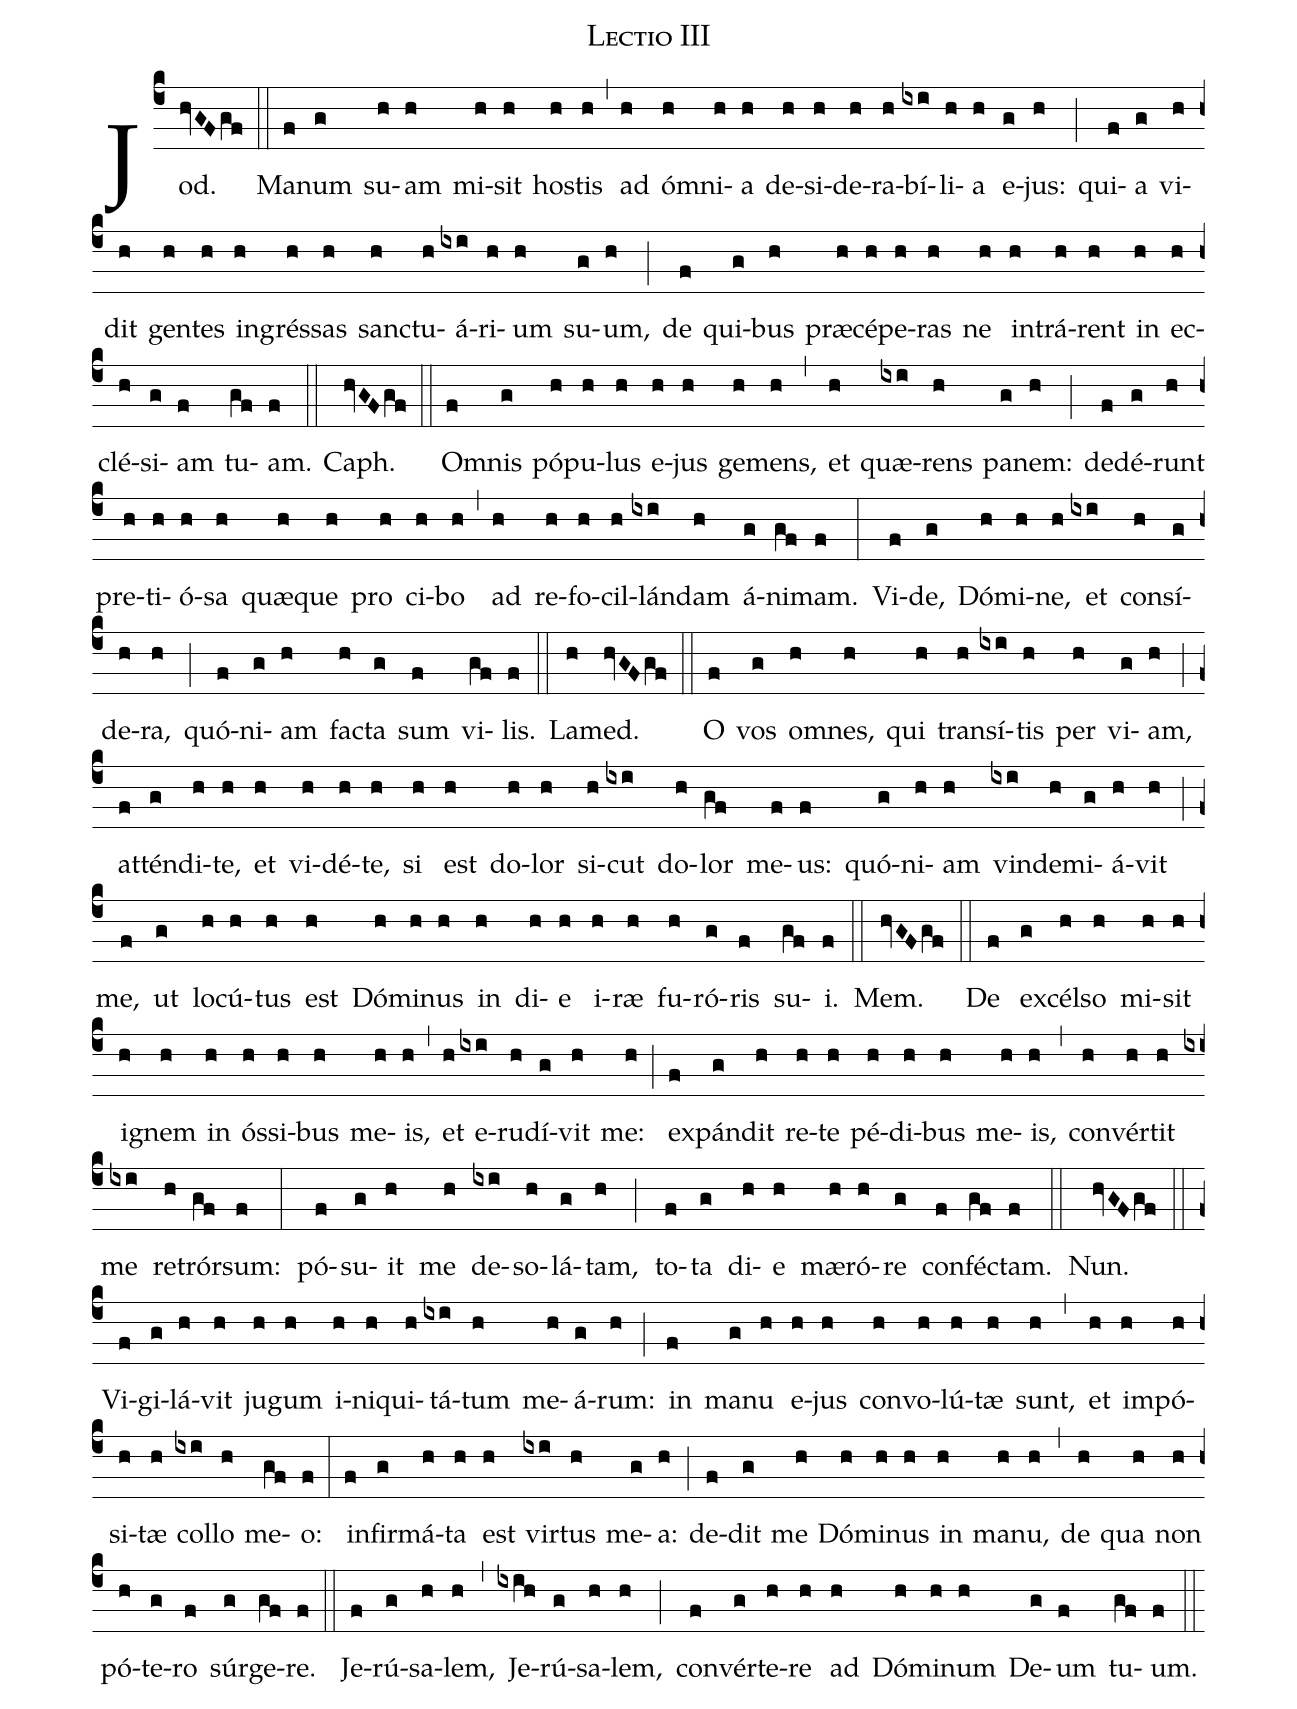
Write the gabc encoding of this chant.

name: Lectio III;
%%
(c4)Jod.(hvGFgf) (::)

Ma(f)num(g) su(h)am(h) mi(h)sit(h) ho(h)stis(h) (,) ad(h) óm(h)ni(h)a(h)
de(h)si(h)de(h)ra(h)bí(ixi)li(h)a(h) e(g)jus:(h) (;) qui(f)a(g) vi(h)dit(h)
gen(h)tes(h) in(h)grés(h)sas(h) san(h)ctu(h)á(ixi)ri(h)um(h) su(g)um,(h) (;)
de(f) qui(g)bus(h) præ(h)cé(h)pe(h)ras(h) ne(h) in(h)trá(h)rent(h) in(h)
ec(h)clé(h)si(g)am(f) tu(gf)am.(f) (::)

Caph.(hvGFgf) (::)

Om(f)nis(g) pó(h)pu(h)lus(h) e(h)jus(h) ge(h)mens,(h) (,) et(h) quæ(ixi)rens(h)
pa(g)nem:(h) (;) de(f)dé(g)runt(h) pre(h)ti(h)ó(h)sa(h) quæ(h)que(h) pro(h)
ci(h)bo(h) (,) ad(h) re(h)fo(h)cil(h)lán(ixi)dam(h) á(g)ni(gf)mam.(f) (:)
Vi(f)de,(g) Dó(h)mi(h)ne,(h) et(ixi) con(h)sí(g)de(h)ra,(h) (;)
quó(f)ni(g)am(h) fa(h)cta(g) sum(f) vi(gf)lis.(f) (::)

La(h)med.(hvGFgf) (::)

O(f) vos(g) om(h)nes,(h) qui(h) tran(h)sí(ixi)tis(h) per(h) vi(g)am,(h) (;)
at(f)tén(g)di(h)te,(h) et(h) vi(h)dé(h)te,(h) si(h) est(h) do(h)lor(h)
si(h)cut(ixi) do(h)lor(gf) me(f)us:(f) quó(g)ni(h)am(h)
vin(ixi)de(h)mi(g)á(h)vit(h) (;) me,(f) ut(g) lo(h)cú(h)tus(h) est(h)
Dó(h)mi(h)nus(h) in(h) di(h)e(h) i(h)ræ(h) fu(h)ró(g)ris(f) su(gf)i.(f) (::)

Mem.(hvGFgf) (::)

De(f) ex(g)cél(h)so(h) mi(h)sit(h) i(h)gnem(h) in(h) ós(h)si(h)bus(h)
me(h)is,(h) (,) et(h) e(ixi)ru(h)dí(g)vit(h) me:(h) (;) ex(f)pán(g)dit(h)
re(h)te(h) pé(h)di(h)bus(h) me(h)is,(h) (,) con(h)vér(h)tit(h) me(ixi)
re(h)trór(gf)sum:(f) (:) pó(f)su(g)it(h) me(h) de(ixi)so(h)lá(g)tam,(h) (;)
to(f)ta(g) di(h)e(h) mæ(h)ró(h)re(g) con(f)fé(gf)ctam.(f) (::)

Nun.(hvGFgf) (::)

Vi(f)gi(g)lá(h)vit(h) ju(h)gum(h) i(h)ni(h)qui(h)tá(ixi)tum(h) me(h)á(g)rum:(h)
(;) in(f) ma(g)nu(h) e(h)jus(h) con(h)vo(h)lú(h)tæ(h) sunt,(h) (,) et(h)
im(h)pó(h)si(h)tæ(h) col(ixi)lo(h) me(gf)o:(f) (:) in(f)fir(g)má(h)ta(h) est(h)
vir(ixi)tus(h) me(g)a:(h) (;) de(f)dit(g) me(h) Dó(h)mi(h)nus(h) in(h)
ma(h)nu,(h) (,) de(h) qua(h) non(h) pó(h)te(g)ro(f) súr(g)ge(gf)re.(f) (::)

Je(f)rú(g)sa(h)lem,(h) (,) Je(ixih)rú(g)sa(h)lem,(h) (;) con(f)vér(g)te(h)re(h)
ad(h) Dó(h)mi(h)num(h) De(g)um(f) tu(gf)um.(f) (::)
